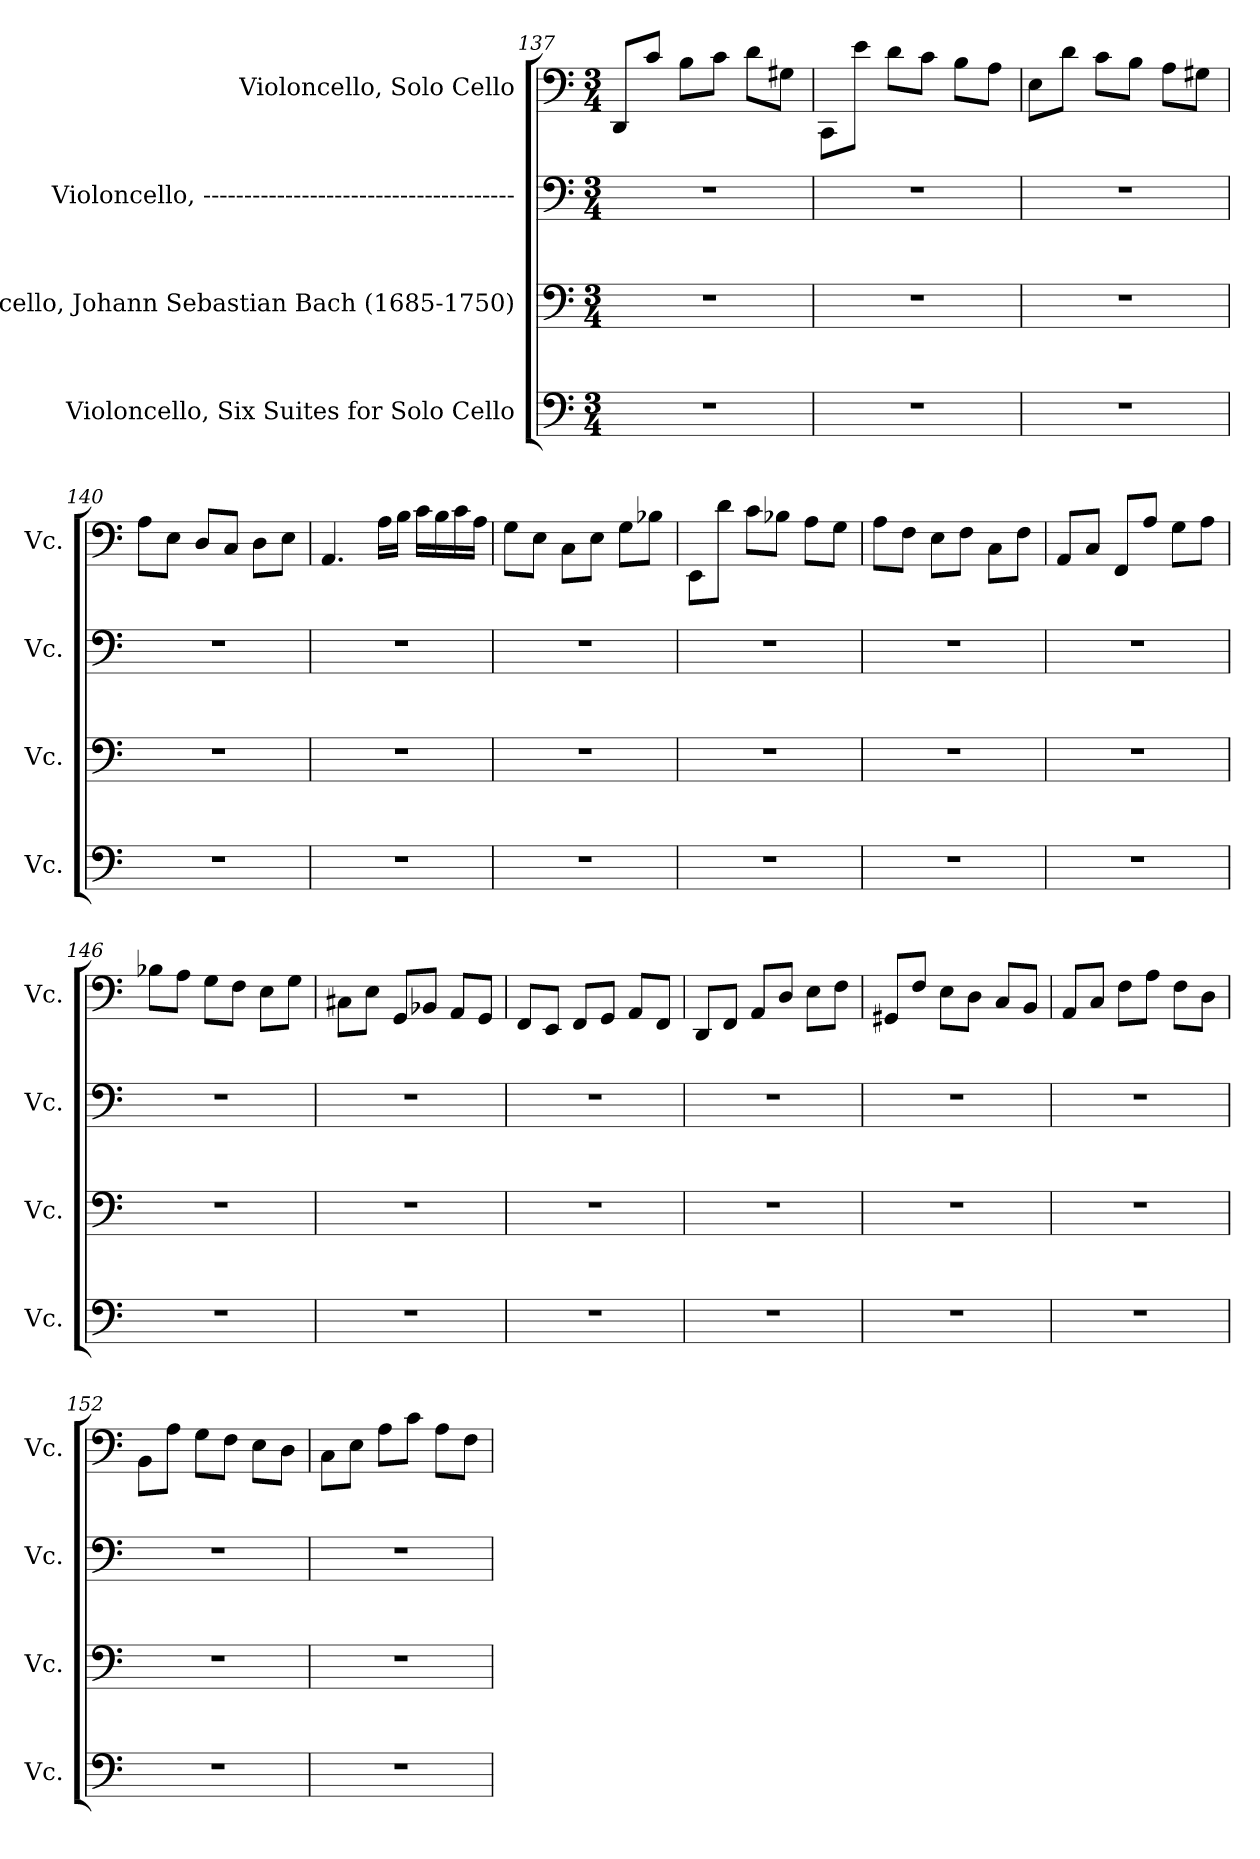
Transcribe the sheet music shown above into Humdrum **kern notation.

**kern	**kern	**kern	**kern
*part4	*part3	*part2	*part1
*staff4	*staff3	*staff2	*staff1
*I"Violoncello, Six Suites for Solo Cello	*I"Violoncello, Johann Sebastian Bach  (1685-1750)	*I"Violoncello, --------------------------------------	*I"Violoncello, Solo Cello
*I'Vc.	*I'Vc.	*I'Vc.	*I'Vc.
!!LO:LB:g=z
*clefF4	*clefF4	*clefF4	*clefF4
*k[]	*k[]	*k[]	*k[]
*M3/4	*M3/4	*M3/4	*M3/4
=137	=137	=137	=137
2.r	2.r	2.r	8DD/L
.	.	.	8c/J
.	.	.	8B\L
.	.	.	8c\J
.	.	.	8d\L
.	.	.	8G#X\J
=138	=138	=138	=138
2.r	2.r	2.r	8CC\L
.	.	.	8e\J
.	.	.	8d\L
.	.	.	8c\J
.	.	.	8B\L
.	.	.	8A\J
=139	=139	=139	=139
2.r	2.r	2.r	8E\L
.	.	.	8d\J
.	.	.	8c\L
.	.	.	8B\J
.	.	.	8A\L
.	.	.	8G#X\J
=140	=140	=140	=140
2.r	2.r	2.r	8A\L
.	.	.	8E\J
.	.	.	8D/L
.	.	.	8C/J
.	.	.	8D\L
.	.	.	8E\J
=141	=141	=141	=141
2.r	2.r	2.r	4.AA/
.	.	.	16A\LL
.	.	.	16B\JJ
.	.	.	16c\LL
.	.	.	16B\
.	.	.	16c\
.	.	.	16A\JJ
=142	=142	=142	=142
2.r	2.r	2.r	8G\L
.	.	.	8E\J
.	.	.	8C\L
.	.	.	8E\J
.	.	.	8G\L
.	.	.	8B-X\J
!!LO:PB:g=z
=143	=143	=143	=143
2.r	2.r	2.r	8EE\L
.	.	.	8d\J
.	.	.	8c\L
.	.	.	8B-X\J
.	.	.	8A\L
.	.	.	8G\J
=144	=144	=144	=144
2.r	2.r	2.r	8A\L
.	.	.	8F\J
.	.	.	8E\L
.	.	.	8F\J
.	.	.	8C\L
.	.	.	8F\J
=145	=145	=145	=145
2.r	2.r	2.r	8AA/L
.	.	.	8C/J
.	.	.	8FF/L
.	.	.	8A/J
.	.	.	8G\L
.	.	.	8A\J
=146	=146	=146	=146
2.r	2.r	2.r	8B-X\L
.	.	.	8A\J
.	.	.	8G\L
.	.	.	8F\J
.	.	.	8E\L
.	.	.	8G\J
=147	=147	=147	=147
2.r	2.r	2.r	8C#X\L
.	.	.	8E\J
.	.	.	8GG/L
.	.	.	8BB-X/J
.	.	.	8AA/L
.	.	.	8GG/J
=148	=148	=148	=148
2.r	2.r	2.r	8FF/L
.	.	.	8EE/J
.	.	.	8FF/L
.	.	.	8GG/J
.	.	.	8AA/L
.	.	.	8FF/J
!!LO:LB:g=z
=149	=149	=149	=149
2.r	2.r	2.r	8DD/L
.	.	.	8FF/J
.	.	.	8AA/L
.	.	.	8D/J
.	.	.	8E\L
.	.	.	8F\J
=150	=150	=150	=150
2.r	2.r	2.r	8GG#X/L
.	.	.	8F/J
.	.	.	8E\L
.	.	.	8D\J
.	.	.	8C/L
.	.	.	8BB/J
=151	=151	=151	=151
2.r	2.r	2.r	8AA/L
.	.	.	8C/J
.	.	.	8F\L
.	.	.	8A\J
.	.	.	8F\L
.	.	.	8D\J
=152	=152	=152	=152
2.r	2.r	2.r	8BB\L
.	.	.	8A\J
.	.	.	8G\L
.	.	.	8F\J
.	.	.	8E\L
.	.	.	8D\J
=153	=153	=153	=153
2.r	2.r	2.r	8C\L
.	.	.	8E\J
.	.	.	8A\L
.	.	.	8c\J
.	.	.	8A\L
.	.	.	8F\J
=	=	=	=
*-	*-	*-	*-
